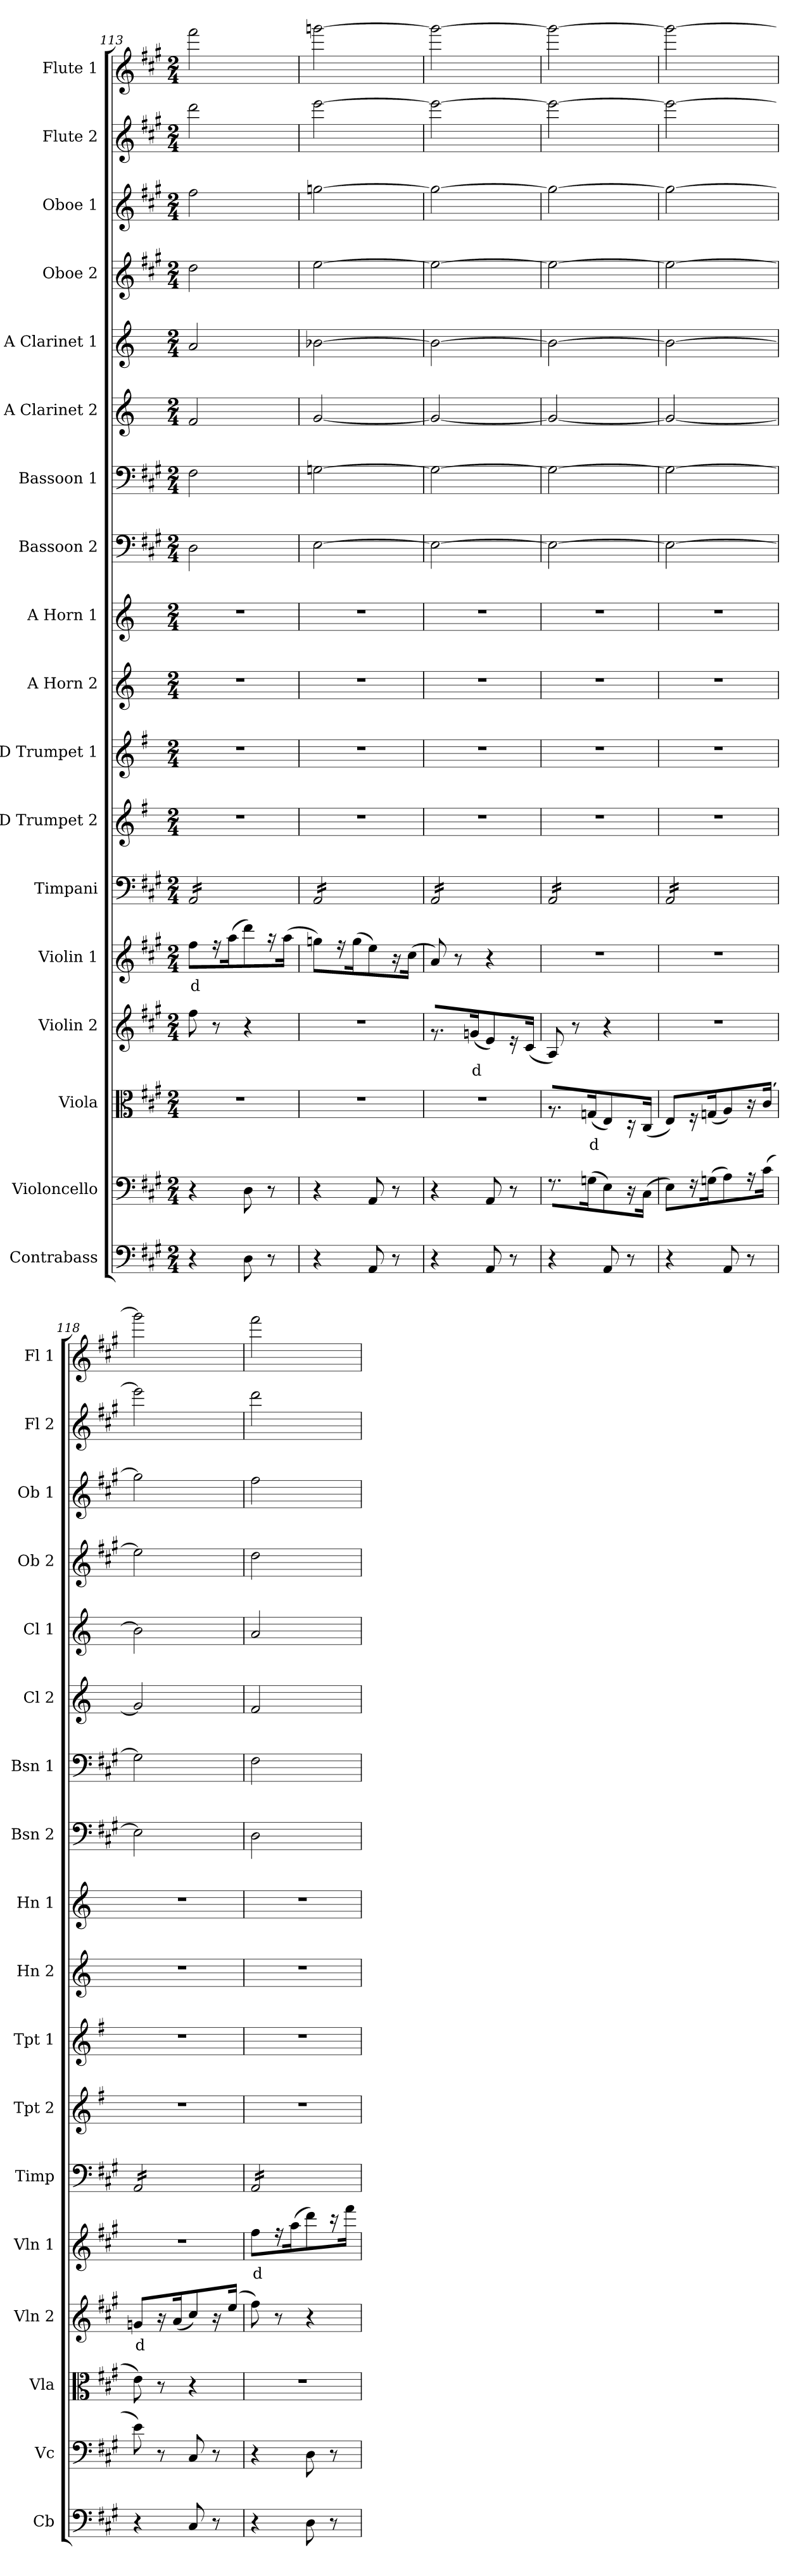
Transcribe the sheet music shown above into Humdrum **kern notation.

**kern	**kern	**kern	**text	**kern	**text	**kern	**text	**kern	**kern	**kern	**kern	**kern	**kern	**kern	**kern	**kern	**kern	**kern	**kern	**kern
*part18	*part17	*part16	*part16	*part15	*part15	*part14	*part14	*part13	*part12	*part11	*part10	*part9	*part8	*part7	*part6	*part5	*part4	*part3	*part2	*part1
*staff18	*staff17	*staff16	*staff16	*staff15	*staff15	*staff14	*staff14	*staff13	*staff12	*staff11	*staff10	*staff9	*staff8	*staff7	*staff6	*staff5	*staff4	*staff3	*staff2	*staff1
*I"Contrabass	*I"Violoncello	*I"Viola	*	*I"Violin 2	*	*I"Violin 1	*	*I"Timpani	*I"D Trumpet 2	*I"D Trumpet 1	*I"A Horn 2	*I"A Horn 1	*I"Bassoon 2	*I"Bassoon 1	*I"A Clarinet 2	*I"A Clarinet 1	*I"Oboe 2	*I"Oboe 1	*I"Flute 2	*I"Flute 1
*I'Cb	*I'Vc	*I'Vla	*	*I'Vln 2	*	*I'Vln 1	*	*I'Timp	*I'Tpt 2	*I'Tpt 1	*I'Hn 2	*I'Hn 1	*I'Bsn 2	*I'Bsn 1	*I'Cl 2	*I'Cl 1	*I'Ob 2	*I'Ob 1	*I'Fl 2	*I'Fl 1
*clefF4	*clefF4	*clefC3	*	*clefG2	*	*clefG2	*	*clefF4	*clefG2	*clefG2	*clefG2	*clefG2	*clefF4	*clefF4	*clefG2	*clefG2	*clefG2	*clefG2	*clefG2	*clefG2
*ITrd7c12	*	*	*	*	*	*	*	*	*ITrd-1c-2	*ITrd-1c-2	*ITrd2c3	*ITrd2c3	*	*	*ITrd2c3	*ITrd2c3	*	*	*	*
*k[f#c#g#]	*k[f#c#g#]	*k[f#c#g#]	*	*k[f#c#g#]	*	*k[f#c#g#]	*	*k[f#c#g#]	*k[f#c#g#]	*k[f#c#g#]	*k[f#c#g#]	*k[f#c#g#]	*k[f#c#g#]	*k[f#c#g#]	*k[f#c#g#]	*k[f#c#g#]	*k[f#c#g#]	*k[f#c#g#]	*k[f#c#g#]	*k[f#c#g#]
*M2/4	*M2/4	*M2/4	*	*M2/4	*	*M2/4	*	*M2/4	*M2/4	*M2/4	*M2/4	*M2/4	*M2/4	*M2/4	*M2/4	*M2/4	*M2/4	*M2/4	*M2/4	*M2/4
=113	=113	=113	=113	=113	=113	=113	=113	=113	=113	=113	=113	=113	=113	=113	=113	=113	=113	=113	=113	=113
!	!	!	!	!	!	!	!LO:LY:b:color=#FF0000	!	!	!	!	!	!	!	!	!	!	!	!	!
*	*	*	*	*	*	*	*	*tremolo	*	*	*	*	*	*	*	*	*	*	*	*
4r	4r	2r	.	8ff#\	.	8ff#\L	d	16AA/LL	2r	2r	2r	2r	2D\	2F#\	2d/	2f#/	2dd\	2ff#\	2ddd\	2fff#\
.	.	.	.	.	.	.	.	16AA/	.	.	.	.	.	.	.	.	.	.	.	.
.	.	.	.	8r	.	16r	.	16AA/	.	.	.	.	.	.	.	.	.	.	.	.
.	.	.	.	.	.	(16aa\JJ	.	16AA/	.	.	.	.	.	.	.	.	.	.	.	.
8DD\	8D\	.	.	4r	.	8ddd\L)	.	16AA/	.	.	.	.	.	.	.	.	.	.	.	.
.	.	.	.	.	.	.	.	16AA/	.	.	.	.	.	.	.	.	.	.	.	.
8r	8r	.	.	.	.	16r	.	16AA/	.	.	.	.	.	.	.	.	.	.	.	.
.	.	.	.	.	.	(16aa\JJ	.	16AA/JJ	.	.	.	.	.	.	.	.	.	.	.	.
!!LO:PB:g=z
=114	=114	=114	=114	=114	=114	=114	=114	=114	=114	=114	=114	=114	=114	=114	=114	=114	=114	=114	=114	=114
4r	4r	2r	.	2r	.	8ggn\L)	.	16AA/LL	2r	2r	2r	2r	[2E\	[2Gn\	[2e/	[2gn\	[2ee\	[2ggn\	[2eee\	[2gggn\
.	.	.	.	.	.	.	.	16AA/	.	.	.	.	.	.	.	.	.	.	.	.
.	.	.	.	.	.	16r	.	16AA/	.	.	.	.	.	.	.	.	.	.	.	.
.	.	.	.	.	.	(16gg\JJ	.	16AA/	.	.	.	.	.	.	.	.	.	.	.	.
8AAA/	8AA/	.	.	.	.	8ee\L)	.	16AA/	.	.	.	.	.	.	.	.	.	.	.	.
.	.	.	.	.	.	.	.	16AA/	.	.	.	.	.	.	.	.	.	.	.	.
8r	8r	.	.	.	.	16r	.	16AA/	.	.	.	.	.	.	.	.	.	.	.	.
.	.	.	.	.	.	(16cc#\JJ	.	16AA/JJ	.	.	.	.	.	.	.	.	.	.	.	.
=115	=115	=115	=115	=115	=115	=115	=115	=115	=115	=115	=115	=115	=115	=115	=115	=115	=115	=115	=115	=115
4r	4r	2r	.	8.r	.	8a/)	.	16AA/LL	2r	2r	2r	2r	2E\_	2G\_	2e/_	2g\_	2ee\_	2gg\_	2eee\_	2ggg\_
.	.	.	.	.	.	.	.	16AA/	.	.	.	.	.	.	.	.	.	.	.	.
.	.	.	.	.	.	8r	.	16AA/	.	.	.	.	.	.	.	.	.	.	.	.
!	!	!	!	!	!LO:LY:b:color=#FF0000	!	!	!	!	!	!	!	!	!	!	!	!	!	!	!
.	.	.	.	(16gn/	d	.	.	16AA/	.	.	.	.	.	.	.	.	.	.	.	.
8AAA/	8AA/	.	.	8e/L)	.	4r	.	16AA/	.	.	.	.	.	.	.	.	.	.	.	.
.	.	.	.	.	.	.	.	16AA/	.	.	.	.	.	.	.	.	.	.	.	.
8r	8r	.	.	16r	.	.	.	16AA/	.	.	.	.	.	.	.	.	.	.	.	.
.	.	.	.	(16c#/JJ	.	.	.	16AA/JJ	.	.	.	.	.	.	.	.	.	.	.	.
=116	=116	=116	=116	=116	=116	=116	=116	=116	=116	=116	=116	=116	=116	=116	=116	=116	=116	=116	=116	=116
4r	8.r	8.r	.	8A/)	.	2r	.	16AA/LL	2r	2r	2r	2r	2E\_	2G\_	2e/_	2g\_	2ee\_	2gg\_	2eee\_	2ggg\_
.	.	.	.	.	.	.	.	16AA/	.	.	.	.	.	.	.	.	.	.	.	.
.	.	.	.	8r	.	.	.	16AA/	.	.	.	.	.	.	.	.	.	.	.	.
!	!	!	!LO:LY:b:color=#FF0000	!	!	!	!	!	!	!	!	!	!	!	!	!	!	!	!	!
.	(16Gn\	(16Gn/	d	.	.	.	.	16AA/	.	.	.	.	.	.	.	.	.	.	.	.
8AAA/	8E\L)	8E/L)	.	4r	.	.	.	16AA/	.	.	.	.	.	.	.	.	.	.	.	.
.	.	.	.	.	.	.	.	16AA/	.	.	.	.	.	.	.	.	.	.	.	.
8r	16r	16r	.	.	.	.	.	16AA/	.	.	.	.	.	.	.	.	.	.	.	.
.	(16C#\JJ	(16C#/JJ	.	.	.	.	.	16AA/JJ	.	.	.	.	.	.	.	.	.	.	.	.
=117	=117	=117	=117	=117	=117	=117	=117	=117	=117	=117	=117	=117	=117	=117	=117	=117	=117	=117	=117	=117
4r	8E\L)	8E/L)	.	2r	.	2r	.	16AA/LL	2r	2r	2r	2r	2E\_	2G\_	2e/_	2g\_	2ee\_	2gg\_	2eee\_	2ggg\_
.	.	.	.	.	.	.	.	16AA/	.	.	.	.	.	.	.	.	.	.	.	.
.	16r	16r	.	.	.	.	.	16AA/	.	.	.	.	.	.	.	.	.	.	.	.
.	(16Gn\JJ	(16Gn/JJ	.	.	.	.	.	16AA/	.	.	.	.	.	.	.	.	.	.	.	.
8AAA/	8A\L)	8A/L)	.	.	.	.	.	16AA/	.	.	.	.	.	.	.	.	.	.	.	.
.	.	.	.	.	.	.	.	16AA/	.	.	.	.	.	.	.	.	.	.	.	.
8r	16r	16r	.	.	.	.	.	16AA/	.	.	.	.	.	.	.	.	.	.	.	.
.	(16c#\JJ	(16c#/JJ	.	.	.	.	.	16AA/JJ	.	.	.	.	.	.	.	.	.	.	.	.
=118	=118	=118	=118	=118	=118	=118	=118	=118	=118	=118	=118	=118	=118	=118	=118	=118	=118	=118	=118	=118
!	!	!	!	!	!LO:LY:b:color=#FF0000	!	!	!	!	!	!	!	!	!	!	!	!	!	!	!
4r	8e\)	8e\)	.	8gn/L	d	2r	.	16AA/LL	2r	2r	2r	2r	2E\]	2G\]	2e/]	2g\]	2ee\]	2gg\]	2eee\]	2ggg\]
.	.	.	.	.	.	.	.	16AA/	.	.	.	.	.	.	.	.	.	.	.	.
.	8r	8r	.	16r	.	.	.	16AA/	.	.	.	.	.	.	.	.	.	.	.	.
.	.	.	.	(16a/JJ	.	.	.	16AA/	.	.	.	.	.	.	.	.	.	.	.	.
8CC#/	8C#/	4r	.	8cc#\L)	.	.	.	16AA/	.	.	.	.	.	.	.	.	.	.	.	.
.	.	.	.	.	.	.	.	16AA/	.	.	.	.	.	.	.	.	.	.	.	.
8r	8r	.	.	16r	.	.	.	16AA/	.	.	.	.	.	.	.	.	.	.	.	.
.	.	.	.	(16ee\JJ	.	.	.	16AA/JJ	.	.	.	.	.	.	.	.	.	.	.	.
=119	=119	=119	=119	=119	=119	=119	=119	=119	=119	=119	=119	=119	=119	=119	=119	=119	=119	=119	=119	=119
!	!	!	!	!	!	!	!LO:LY:b:color=#FF0000	!	!	!	!	!	!	!	!	!	!	!	!	!
4r	4r	2r	.	8ff#\)	.	8ff#\L	d	16AA/LL	2r	2r	2r	2r	2D\	2F#\	2d/	2f#/	2dd\	2ff#\	2ddd\	2fff#\
.	.	.	.	.	.	.	.	16AA/	.	.	.	.	.	.	.	.	.	.	.	.
.	.	.	.	8r	.	16r	.	16AA/	.	.	.	.	.	.	.	.	.	.	.	.
.	.	.	.	.	.	(16aa\JJ	.	16AA/	.	.	.	.	.	.	.	.	.	.	.	.
8DD\	8D\	.	.	4r	.	8ddd\L)	.	16AA/	.	.	.	.	.	.	.	.	.	.	.	.
.	.	.	.	.	.	.	.	16AA/	.	.	.	.	.	.	.	.	.	.	.	.
8r	8r	.	.	.	.	16r	.	16AA/	.	.	.	.	.	.	.	.	.	.	.	.
.	.	.	.	.	.	16fff#\JJ	.	16AA/JJ	.	.	.	.	.	.	.	.	.	.	.	.
*	*	*	*	*	*	*	*	*Xtremolo	*	*	*	*	*	*	*	*	*	*	*	*
=	=	=	=	=	=	=	=	=	=	=	=	=	=	=	=	=	=	=	=	=
*-	*-	*-	*-	*-	*-	*-	*-	*-	*-	*-	*-	*-	*-	*-	*-	*-	*-	*-	*-	*-
